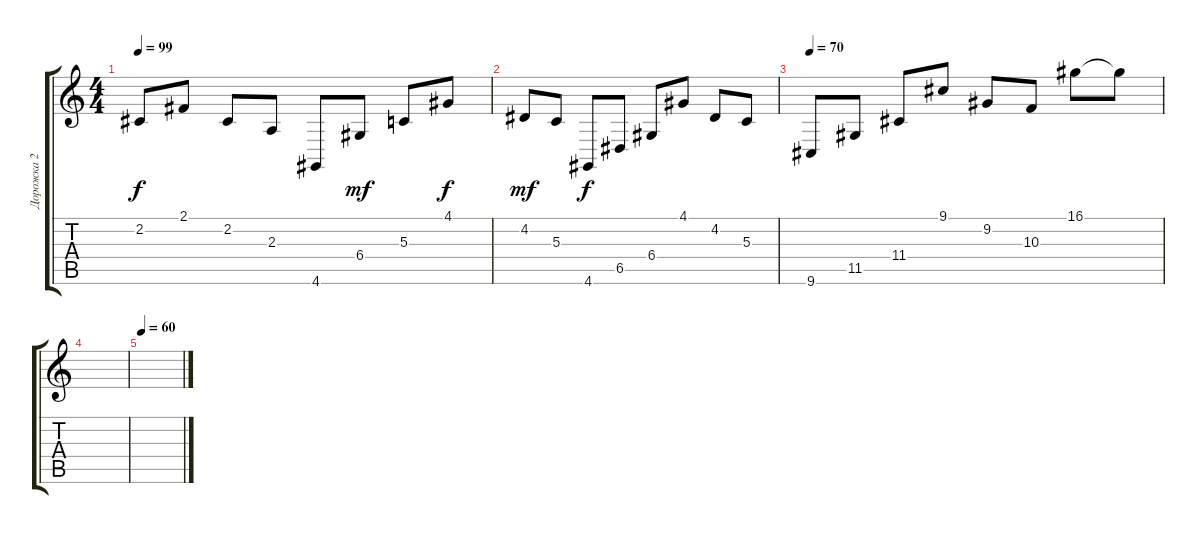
\track ("Дорожка 2" "Дорожка 2") {instrument brightacousticpiano}
\staff {score tabs}
\tuning (E4 B3 G3 D3 A2 E2) {hide}
\ts (4 4)
\tempo 99
\clef g2
\ks c
2.2.8{dy f} 2.1.8 2.2.8 2.3.8 4.6.8 6.4.8{dy mf} 5.3.8 4.1.8{dy f} |
4.2.8{dy mf} 5.3.8 4.6.8{dy f} 6.5.8 6.4.8 4.1.8 4.2.8 5.3.8 |
\tempo 70
9.6.8 11.5.8 11.4.8 9.1.8 9.2.8 10.3.8 16.1.8 16.1{t}.8 |
|
\tempo 60
